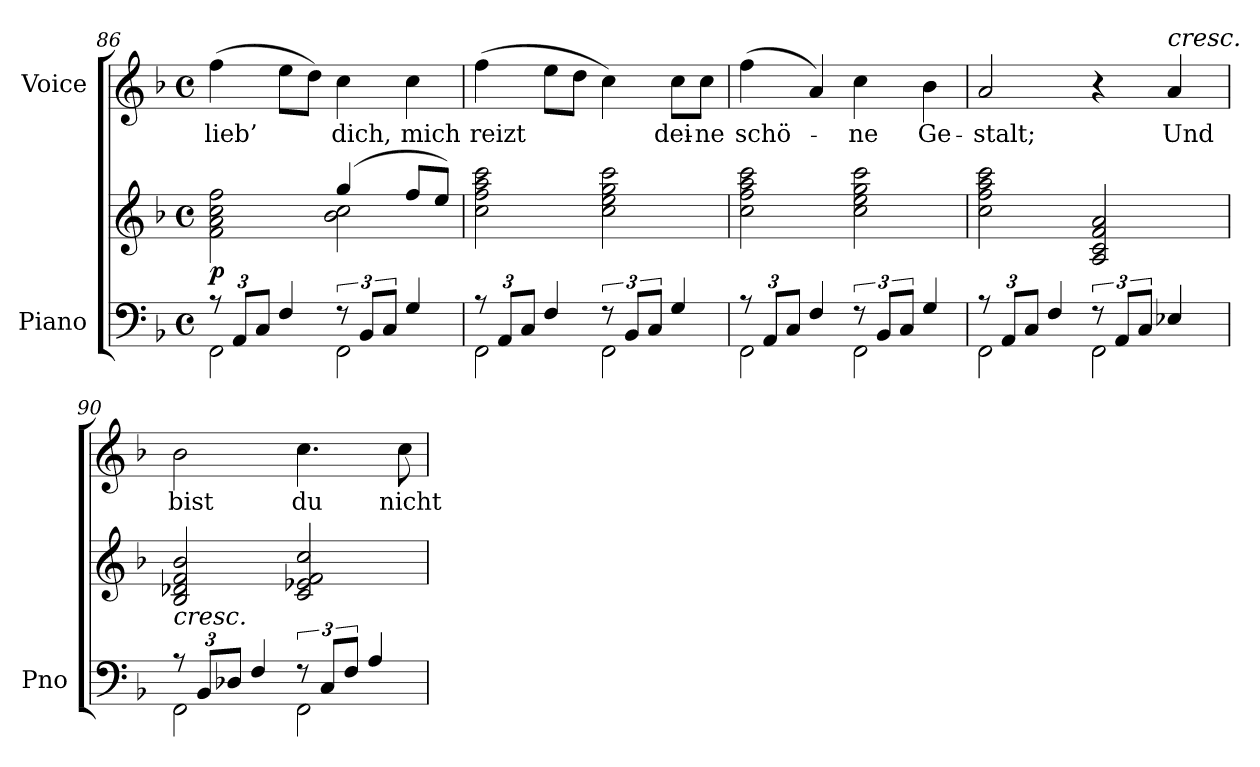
**kern	**kern	**dynam	**kern	**text
*part2	*part2	*part2	*part1	*part1
*staff3	*staff2	*staff2/3	*staff1	*staff1
*I"Piano	*	*	*I"Voice	*
*I'Pno	*	*	*	*
*clefF4	*clefG2	*	*clefG2	*
*k[b-]	*k[b-]	*	*k[b-]	*
*M4/4	*M4/4	*	*M4/4	*
*met(c)	*met(c)	*	*met(c)	*
*Xbrackettup	*	*	*	*
=86	=86	=86	=86	=86
*^	*^	*	*	*
!	!	!	!	!LO:DY:b	!	!LO:LY:b
12r	2FF\	2f\ 2a\ 2cc\ 2ff\	2ryy	p	(4ff\	lieb’
12AA/L	.	.	.	.	.	.
12C/J	.	.	.	.	.	.
4F/	.	.	.	.	8ee\L	.
.	.	.	.	.	8dd\J)	.
*brackettup	*	*	*	*	*	*
!	!	!	!	!	!	!LO:LY:b
12r	2FF\	(4gg/	2b-\ 2cc\	.	4cc\	dich,
12BB-/L	.	.	.	.	.	.
12C/J	.	.	.	.	.	.
!	!	!	!	!	!	!LO:LY:b
4G/	.	8ff/L	.	.	4cc\	mich
.	.	8ee/J)	.	.	.	.
*	*	*v	*v	*	*	*
=87	=87	=87	=87	=87	=87
*Xbrackettup	*	*	*	*	*
!	!	!	!	!	!LO:LY:b
12r	2FF\	2cc\ 2ff\ 2aa\ 2ccc\	.	(4ff\	reizt
12AA/L	.	.	.	.	.
12C/J	.	.	.	.	.
4F/	.	.	.	8ee\L	.
.	.	.	.	8dd\J	.
*brackettup	*	*	*	*	*
12r	2FF\	2cc\ 2ee\ 2gg\ 2ccc\	.	4cc\)	.
12BB-/L	.	.	.	.	.
12C/J	.	.	.	.	.
!	!	!	!	!	!LO:LY:b
4G/	.	.	.	8cc\L	dei-
!	!	!	!	!	!LO:LY:b
.	.	.	.	8cc\J	-ne
=88	=88	=88	=88	=88	=88
*Xbrackettup	*	*	*	*	*
!	!	!	!	!	!LO:LY:b
12r	2FF\	2cc\ 2ff\ 2aa\ 2ccc\	.	(4ff\	schö-
12AA/L	.	.	.	.	.
12C/J	.	.	.	.	.
4F/	.	.	.	4a/)	.
*brackettup	*	*	*	*	*
!	!	!	!	!	!LO:LY:b
12r	2FF\	2cc\ 2ee\ 2gg\ 2ccc\	.	4cc\	-ne
12BB-/L	.	.	.	.	.
12C/J	.	.	.	.	.
!	!	!	!	!	!LO:LY:b
4G/	.	.	.	4b-\	Ge-
=89	=89	=89	=89	=89	=89
*Xbrackettup	*	*	*	*	*
!	!	!	!	!	!LO:LY:b
12r	2FF\	2cc\ 2ff\ 2aa\ 2ccc\	.	2a/	-stalt;
12AA/L	.	.	.	.	.
12C/J	.	.	.	.	.
4F/	.	.	.	.	.
*brackettup	*	*	*	*	*
12r	2FF\	2A/ 2c/ 2f/ 2a/	.	4r	.
12AA/L	.	.	.	.	.
12C/J	.	.	.	.	.
!	!	!	!	!LO:TX:a:i:t=cresc.	!
!	!	!	!	!	!LO:LY:b
4E-X/	.	.	.	4a/	Und
!!LO:PB:g=z
=90	=90	=90	=90	=90	=90
*Xbrackettup	*	*	*	*	*
!	!	!LO:TX:b:i:t=cresc.	!	!	!
!	!	!	!	!	!LO:LY:b
12r	2FF\	2B-/ 2d-X/ 2f/ 2b-/	.	2b-\	bist
12BB-/L	.	.	.	.	.
12D-X/J	.	.	.	.	.
4F/	.	.	.	.	.
*brackettup	*	*	*	*	*
!	!	!	!	!	!LO:LY:b
12r	2FF\	2c/ 2e-X/ 2f/ 2cc/	.	4.cc\	du
12C/L	.	.	.	.	.
12F/J	.	.	.	.	.
4A/	.	.	.	.	.
!	!	!	!	!	!LO:LY:b
.	.	.	.	8cc\	nicht
*v	*v	*	*	*	*
=	=	=	=	=
*-	*-	*-	*-	*-
